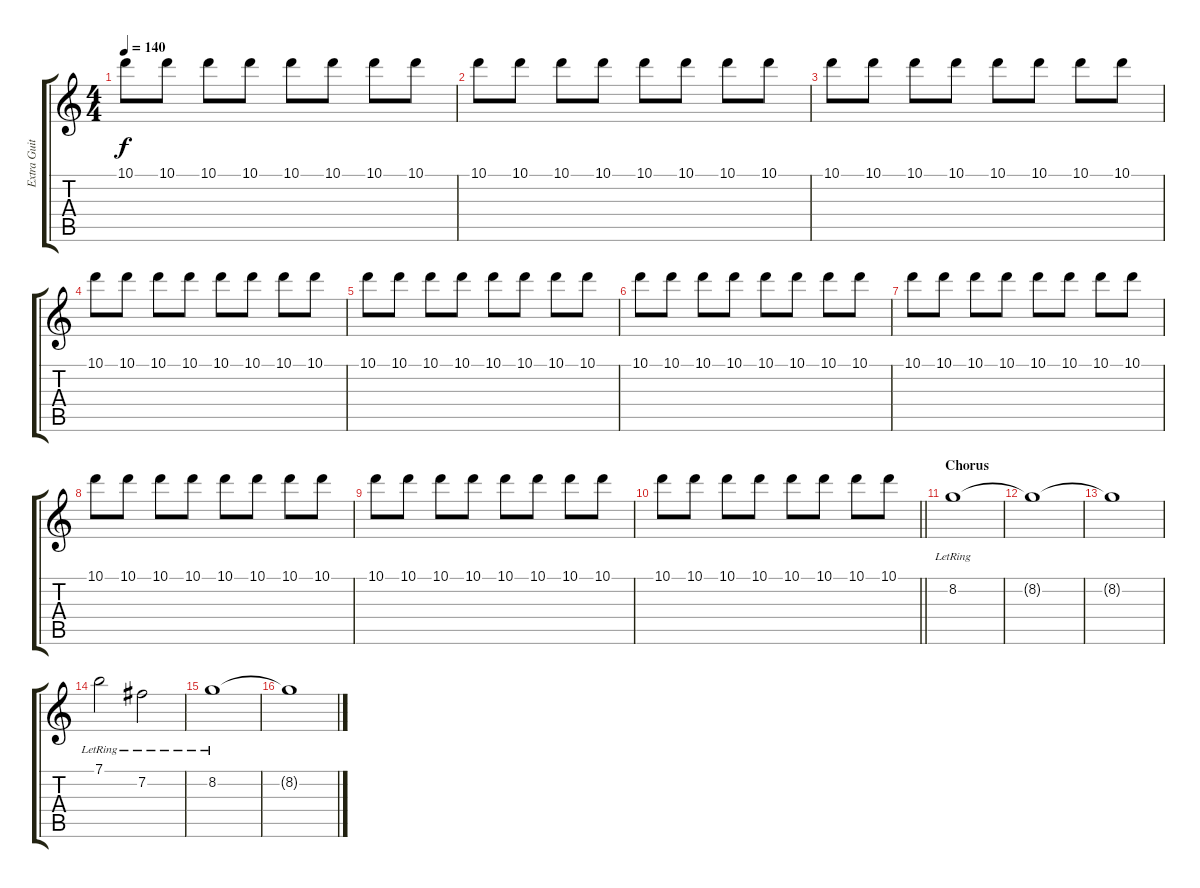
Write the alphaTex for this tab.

\track ("Extra Guitar" "Extra Guit") {instrument electricguitarjazz}
\staff {score tabs}
\tuning (E4 B3 G3 D3 A2 E2) {hide}
\ts (4 4)
\tempo 140
\clef g2
\ks c
10.1.8{dy f} 10.1.8 10.1.8 10.1.8 10.1.8 10.1.8 10.1.8 10.1.8 |
10.1.8 10.1.8 10.1.8 10.1.8 10.1.8 10.1.8 10.1.8 10.1.8 |
10.1.8 10.1.8 10.1.8 10.1.8 10.1.8 10.1.8 10.1.8 10.1.8 |
10.1.8 10.1.8 10.1.8 10.1.8 10.1.8 10.1.8 10.1.8 10.1.8 |
10.1.8 10.1.8 10.1.8 10.1.8 10.1.8 10.1.8 10.1.8 10.1.8 |
10.1.8 10.1.8 10.1.8 10.1.8 10.1.8 10.1.8 10.1.8 10.1.8 |
10.1.8 10.1.8 10.1.8 10.1.8 10.1.8 10.1.8 10.1.8 10.1.8 |
10.1.8 10.1.8 10.1.8 10.1.8 10.1.8 10.1.8 10.1.8 10.1.8 |
10.1.8 10.1.8 10.1.8 10.1.8 10.1.8 10.1.8 10.1.8 10.1.8 |
\barLineRight lightlight
10.1.8 10.1.8 10.1.8 10.1.8 10.1.8 10.1.8 10.1.8 10.1.8 |
\section ("" "Chorus")
8.2{lr}.1{volume 12 instrument overdrivenguitar} |
8.2{t}.1 |
8.2{t}.1 |
7.1{lr}.2 7.2{lr}.2 |
8.2{lr}.1 |
8.2{t}.1
